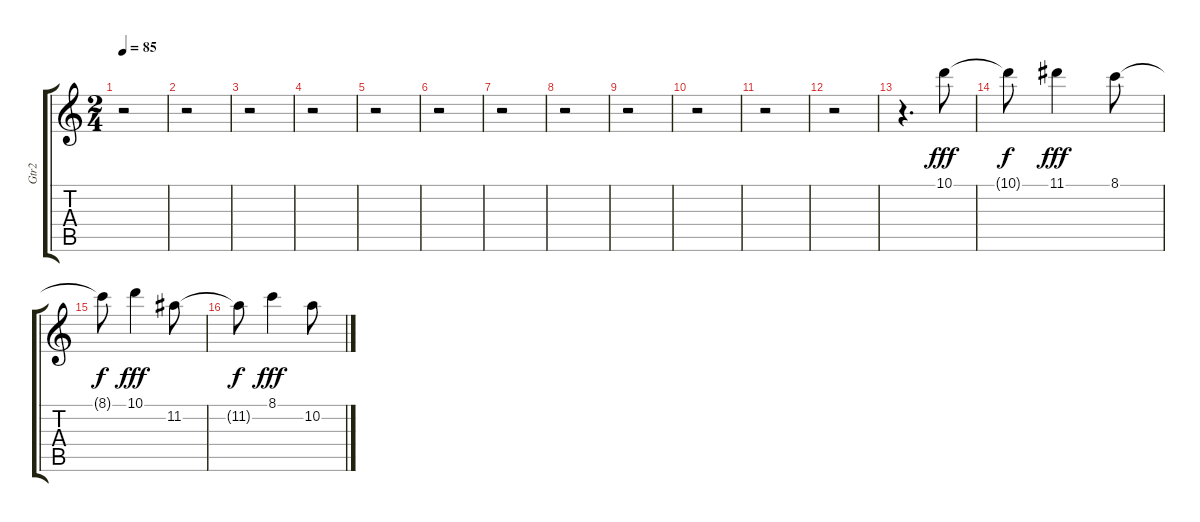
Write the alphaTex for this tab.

\track ("Gtr2" "Gtr2") {instrument acousticguitarsteel}
\staff {score tabs}
\tuning (E4 B3 G3 D3 A2 E2) {hide}
\ts (2 4)
\tempo 85
\clef g2
\ks c
r.2{dy f} |
r.2 |
r.2 |
r.2 |
r.2 |
r.2 |
r.2 |
r.2 |
r.2 |
r.2 |
r.2 |
r.2 |
r.4{d} 10.1.8{dy fff} |
10.1{t}.8{dy f} 11.1.4{dy fff} 8.1.8 |
8.1{t}.8{dy f} 10.1.4{dy fff} 11.2.8 |
11.2{t}.8{dy f} 8.1.4{dy fff} 10.2.8
